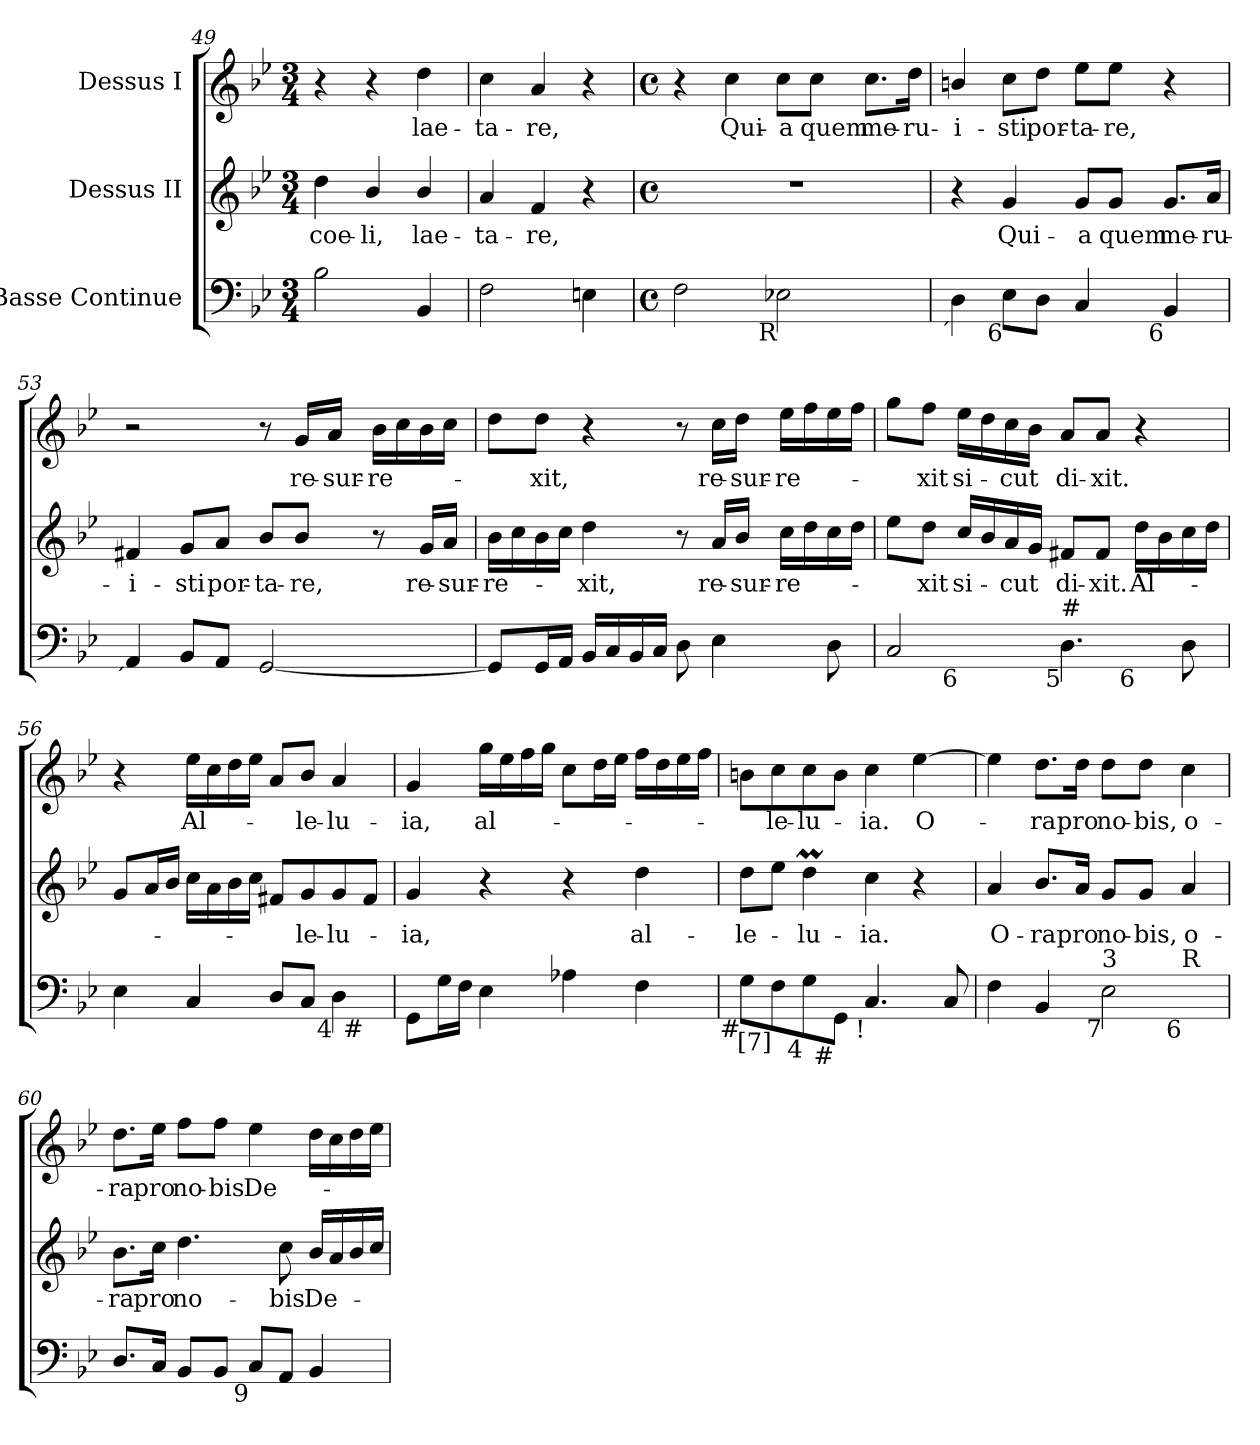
**kern	**kern	**text	**kern	**text
*part3	*part2	*part2	*part1	*part1
*staff3	*staff2	*staff2	*staff1	*staff1
*I"Basse Continue	*I"Dessus II	*	*I"Dessus I	*
*clefF4	*clefG2	*	*clefG2	*
*k[b-e-]	*k[b-e-]	*	*k[b-e-]	*
*B-:	*B-:	*	*B-:	*
*M3/4	*M3/4	*	*M3/4	*
=49	=49	=49	=49	=49
!	!	!LO:LY:b:color=#000000	!	!
2B-i\	4ddi\	coe-	4r	.
!	!	!LO:LY:b:color=#000000	!	!
.	4b-i/	-li,	4r	.
!	!	!LO:LY:b:color=#000000	!	!
!	!	!	!	!LO:LY:b:color=#000000
4BB-i/	4b-i/	lae-	4ddi\	lae-
=50	=50	=50	=50	=50
!	!	!LO:LY:b:color=#000000	!	!
!	!	!	!	!LO:LY:b:color=#000000
2Fi\	4ai/	-ta-	4cci\	-ta-
!	!	!LO:LY:b:color=#000000	!	!
!	!	!	!	!LO:LY:b:color=#000000
.	4fi/	-re,	4ai/	-re,
4Eni\	4r	.	4r	.
=51	=51	=51	=51	=51
*M4/4	*M4/4	*	*M4/4	*
*met(c)	*met(c)	*	*met(c)	*
2Fi\	1r	.	4r	.
!	!	!	!	!LO:LY:b:color=#000000
.	.	.	4cci\	Qui-
!LO:TX:b:rj:t=R	!	!	!	!
!	!	!	!	!LO:LY:b:color=#000000
2E-Xi\	.	.	8cci\L	-a
!	!	!	!	!LO:LY:b:color=#000000
.	.	.	8cci\J	quem
!	!	!	!	!LO:LY:b:color=#000000
.	.	.	8.cci\L	me-
!	!	!	!	!LO:LY:b:color=#000000
.	.	.	16ddi\Jk	-ru-
=52	=52	=52	=52	=52
!LO:TX:b:rj:t=´	!	!	!	!
!	!	!	!	!LO:LY:b:color=#000000
4Di\	4r	.	4bni/	-i-
!	!	!LO:LY:b:color=#000000	!	!
!LO:TX:b:rj:t=6	!	!	!	!
!	!	!	!	!LO:LY:b:color=#000000
8E-i\L	4gi/	Qui-	8cci\L	-sti
!	!	!	!	!LO:LY:b:color=#000000
8Di\J	.	.	8ddi\J	por-
!	!	!LO:LY:b:color=#000000	!	!
!	!	!	!	!LO:LY:b:color=#000000
4Ci/	8gi/L	-a	8ee-i\L	-ta-
!	!	!LO:LY:b:color=#000000	!	!
!	!	!	!	!LO:LY:b:color=#000000
.	8gi/J	quem	8ee-i\J	-re,
!LO:TX:b:rj:t=6	!	!	!	!
!	!	!LO:LY:b:color=#000000	!	!
4BB-i/	8.gi/L	me-	4r	.
!	!	!LO:LY:b:color=#000000	!	!
.	16ai/Jk	-ru-	.	.
!!LO:LB:g=z
=53	=53	=53	=53	=53
!LO:TX:b:rj:t=´	!	!	!	!
!	!	!LO:LY:b:color=#000000	!	!
4AAi/	4f#Xi/	-i-	2r	.
!	!	!LO:LY:b:color=#000000	!	!
8BB-i/L	8gi/L	-sti	.	.
!	!	!LO:LY:b:color=#000000	!	!
8AAi/J	8ai/J	por-	.	.
!	!	!LO:LY:b:color=#000000	!	!
[2GGi/	8b-i/L	-ta-	8r	.
!	!	!LO:LY:b:color=#000000	!	!
!	!	!	!	!LO:LY:b:color=#000000
.	8b-i/J	-re,	16gi/LL	re-
!	!	!	!	!LO:LY:b:color=#000000
.	.	.	16ai/JJ	-sur-
!	!	!	!	!LO:LY:b:color=#000000
.	8r	.	16b-i\LL	-re-
.	.	.	16cci\	.
!	!	!LO:LY:b:color=#000000	!	!
.	16gi/LL	re-	16b-i\	.
!	!	!LO:LY:b:color=#000000	!	!
.	16ai/JJ	-sur-	16cci\JJ	.
=54	=54	=54	=54	=54
!	!	!LO:LY:b:color=#000000	!	!
8GGi/L]	16b-i\LL	-re-	8ddi\L	.
.	16cci\	.	.	.
!	!	!	!	!LO:LY:b:color=#000000
16GGi/L	16b-i\	.	8ddi\J	-xit,
16AAi/JJ	16cci\JJ	.	.	.
!	!	!LO:LY:b:color=#000000	!	!
16BB-i/LL	4ddi\	-xit,	4r	.
16Ci/	.	.	.	.
16BB-i/	.	.	.	.
16Ci/JJ	.	.	.	.
8Di\	8r	.	8r	.
!	!	!LO:LY:b:color=#000000	!	!
!	!	!	!	!LO:LY:b:color=#000000
4E-i\	16ai/LL	re-	16cci\LL	re-
!	!	!LO:LY:b:color=#000000	!	!
!	!	!	!	!LO:LY:b:color=#000000
.	16b-i/JJ	-sur-	16ddi\JJ	-sur-
!	!	!LO:LY:b:color=#000000	!	!
!	!	!	!	!LO:LY:b:color=#000000
.	16cci\LL	-re-	16ee-i\LL	-re-
.	16ddi\	.	16ffi\	.
8Di\	16cci\	.	16ee-i\	.
.	16ddi\JJ	.	16ffi\JJ	.
=55	=55	=55	=55	=55
!LO:TX:b:rj:t=5	!	!	!	!
*^	*	*	*	*
*	*^	*	*	*	*
2Ci/	4ryy	2.ryy	8ee-i\L	.	8ggi\L	.
!	!	!	!	!LO:LY:b:color=#000000	!	!
!	!	!	!	!	!	!LO:LY:b:color=#000000
.	.	.	8ddi\J	-xit	8ffi\J	-xit
!	!	!	!	!LO:LY:b:color=#000000	!	!
!	!LO:TX:b:rj:t=6	!	!	!	!	!
!	!	!	!	!	!	!LO:LY:b:color=#000000
.	2.ryy	.	16cci/LL	si-	16ee-i\LL	si-
.	.	.	16b-i/	.	16ddi\	.
!	!	!	!	!LO:LY:b:color=#000000	!	!
!	!	!	!	!	!	!LO:LY:b:color=#000000
.	.	.	16ai/	-cut	16cci\	-cut
.	.	.	16gi/JJ	.	16b-i\JJ	.
!	!	!	!	!LO:LY:b:color=#000000	!	!
!LO:TX:b:rj:t=5	!	!	!	!	!	!
!LO:TX:t=#	!	!	!	!	!	!
!	!	!	!	!	!	!LO:LY:b:color=#000000
4.Di\	.	.	8f#Xi/L	di-	8ai/L	di-
!	!	!	!	!LO:LY:b:color=#000000	!	!
!	!	!	!	!	!	!LO:LY:b:color=#000000
.	.	.	8f#i/J	-xit.	8ai/J	-xit.
!	!	!LO:TX:b:rj:t=6	!	!	!	!
!	!	!	!	!LO:LY:b:color=#000000	!	!
.	.	4ryy	16ddi\LL	Al-	4r	.
.	.	.	16b-i\	.	.	.
8Di\	.	.	16cci\	.	.	.
.	.	.	16ddi\JJ	.	.	.
*	*v	*v	*	*	*	*
!!LO:LB:g=z
=56	=56	=56	=56	=56	=56
4E-i\	2..ryy	8gi/L	.	4r	.
.	.	16ai/L	.	.	.
.	.	16b-i/JJ	.	.	.
!	!	!	!	!	!LO:LY:b:color=#000000
4Ci/	.	16cci\LL	.	16ee-i\LL	Al-
.	.	16ai\	.	16cci\	.
.	.	16b-i\	.	16ddi\	.
.	.	16cci\JJ	.	16ee-i\JJ	.
8Di/L	.	8f#Xi/L	.	8ai/L	.
!	!	!	!LO:LY:b:color=#000000	!	!
!	!	!	!	!	!LO:LY:b:color=#000000
8Ci/J	.	8gi/	-le-	8b-i/J	-le-
!	!	!	!LO:LY:b:color=#000000	!	!
!LO:TX:b:rj:t=4	!	!	!	!	!
!	!	!	!	!	!LO:LY:b:color=#000000
4Di\	.	8gi/	-lu-	4ai/	-lu-
!	!LO:TX:b:rj:t=#	!	!	!	!
.	8ryy	8f#i/J	.	.	.
*v	*v	*	*	*	*
=57	=57	=57	=57	=57
*^	*	*	*	*
!	!	!	!LO:LY:b:color=#000000	!	!
*v	*v	*	*	*	*
*^	*	*	*	*
!	!	!	!	!	!LO:LY:b:color=#000000
*v	*v	*	*	*	*
8GGi\L	4gi/	-ia,	4gi/	-ia,
16Gi\L	.	.	.	.
16Fi\JJ	.	.	.	.
!	!	!	!	!LO:LY:b:color=#000000
4E-i\	4r	.	16ggi\LL	al-
.	.	.	16ee-i\	.
.	.	.	16ffi\	.
.	.	.	16ggi\JJ	.
4A-Xi\	4r	.	8cci\L	.
.	.	.	16ddi\L	.
.	.	.	16ee-i\JJ	.
!	!	!LO:LY:b:color=#000000	!	!
4Fi\	4ddi\	al-	16ffi\LL	.
.	.	.	16ddi\	.
.	.	.	16ee-i\	.
.	.	.	16ffi\JJ	.
=58	=58	=58	=58	=58
!LO:TX:b:rj:t=#	!	!	!	!
!	!	!LO:LY:b:color=#000000	!	!
8Gi\L	8ddi\L	-le-	8bni\L	.
!LO:TX:b:rj:t=[7]	!	!	!	!
!	!	!	!	!LO:LY:b:color=#000000
8Fi\	8ee-i\J	.	8cci\	-le-
!	!	!LO:LY:b:color=#000000	!	!
!LO:TX:b:rj:t=4	!	!	!	!
!	!	!	!	!LO:LY:b:color=#000000
8Gi\	4ddmi\	-lu-	8cci\	-lu-
!LO:TX:b:rj:t=#	!	!	!	!
8GGi\J	.	.	8bi\J	.
!	!	!LO:LY:b:color=#000000	!	!
!LO:TX:b:rj:t=!	!	!	!	!
!	!	!	!	!LO:LY:b:color=#000000
4.Ci/	4cci\	-ia.	4cci\	-ia.
!	!	!	!	!LO:LY:b:color=#000000
.	4r	.	[4ee-i\	O-
8Ci/	.	.	.	.
!!LO:LB:g=z
=59	=59	=59	=59	=59
!LO:TX:b:rj:t=7	!	!	!	!
!	!	!LO:LY:b:color=#000000	!	!
*^	*	*	*	*
4Fi\	2.ryy	4ai/	O-	4ee-i\]	.
!	!	!	!LO:LY:b:color=#000000	!	!
!	!	!	!	!	!LO:LY:b:color=#000000
4BB-i/	.	8.b-i/L	-ra	8.ddi\L	-ra
!	!	!	!LO:LY:b:color=#000000	!	!
!	!	!	!	!	!LO:LY:b:color=#000000
.	.	16ai/Jk	pro	16ddi\Jk	pro
!	!	!	!LO:LY:b:color=#000000	!	!
!LO:TX:b:rj:t=7	!	!	!	!	!
!LO:TX:t=3	!	!	!	!	!
!	!	!	!	!	!LO:LY:b:color=#000000
2E-i\	.	8gi/L	no-	8ddi\L	no-
!	!	!	!LO:LY:b:color=#000000	!	!
!	!	!	!	!	!LO:LY:b:color=#000000
.	.	8gi/J	-bis,	8ddi\J	-bis,
!	!	!	!LO:LY:b:color=#000000	!	!
!	!LO:TX:b:rj:t=6	!	!	!	!
!	!LO:TX:t=R	!	!	!	!
!	!	!	!	!	!LO:LY:b:color=#000000
.	4ryy	4ai/	o-	4cci\	o-
*v	*v	*	*	*	*
=60	=60	=60	=60	=60
*^	*	*	*	*
!	!	!	!LO:LY:b:color=#000000	!	!
*v	*v	*	*	*	*
*^	*	*	*	*
!LO:TX:b:rj:t=6	!	!	!	!	!
!	!	!	!	!	!LO:LY:b:color=#000000
*v	*v	*	*	*	*
8.Di/L	8.b-i\L	-ra	8.ddi\L	-ra
!	!	!LO:LY:b:color=#000000	!	!
!	!	!	!	!LO:LY:b:color=#000000
16Ci/Jk	16cci\Jk	pro	16ee-i\Jk	pro
!	!	!LO:LY:b:color=#000000	!	!
!	!	!	!	!LO:LY:b:color=#000000
8BB-i/L	4.ddi\	no-	8ffi\L	no-
!	!	!	!	!LO:LY:b:color=#000000
8BB-i/J	.	.	8ffi\J	-bis
!LO:TX:b:rj:t=9	!	!	!	!
!	!	!	!	!LO:LY:b:color=#000000
8Ci/L	.	.	4ee-i\	De-
!	!	!LO:LY:b:color=#000000	!	!
8AAi/J	8cci\	-bis	.	.
!	!	!LO:LY:b:color=#000000	!	!
4BB-i/	16b-i/LL	De-	16ddi\LL	.
.	16ai/	.	16cci\	.
.	16b-i/	.	16ddi\	.
.	16cci/JJ	.	16ee-i\JJ	.
=	=	=	=	=
*-	*-	*-	*-	*-
